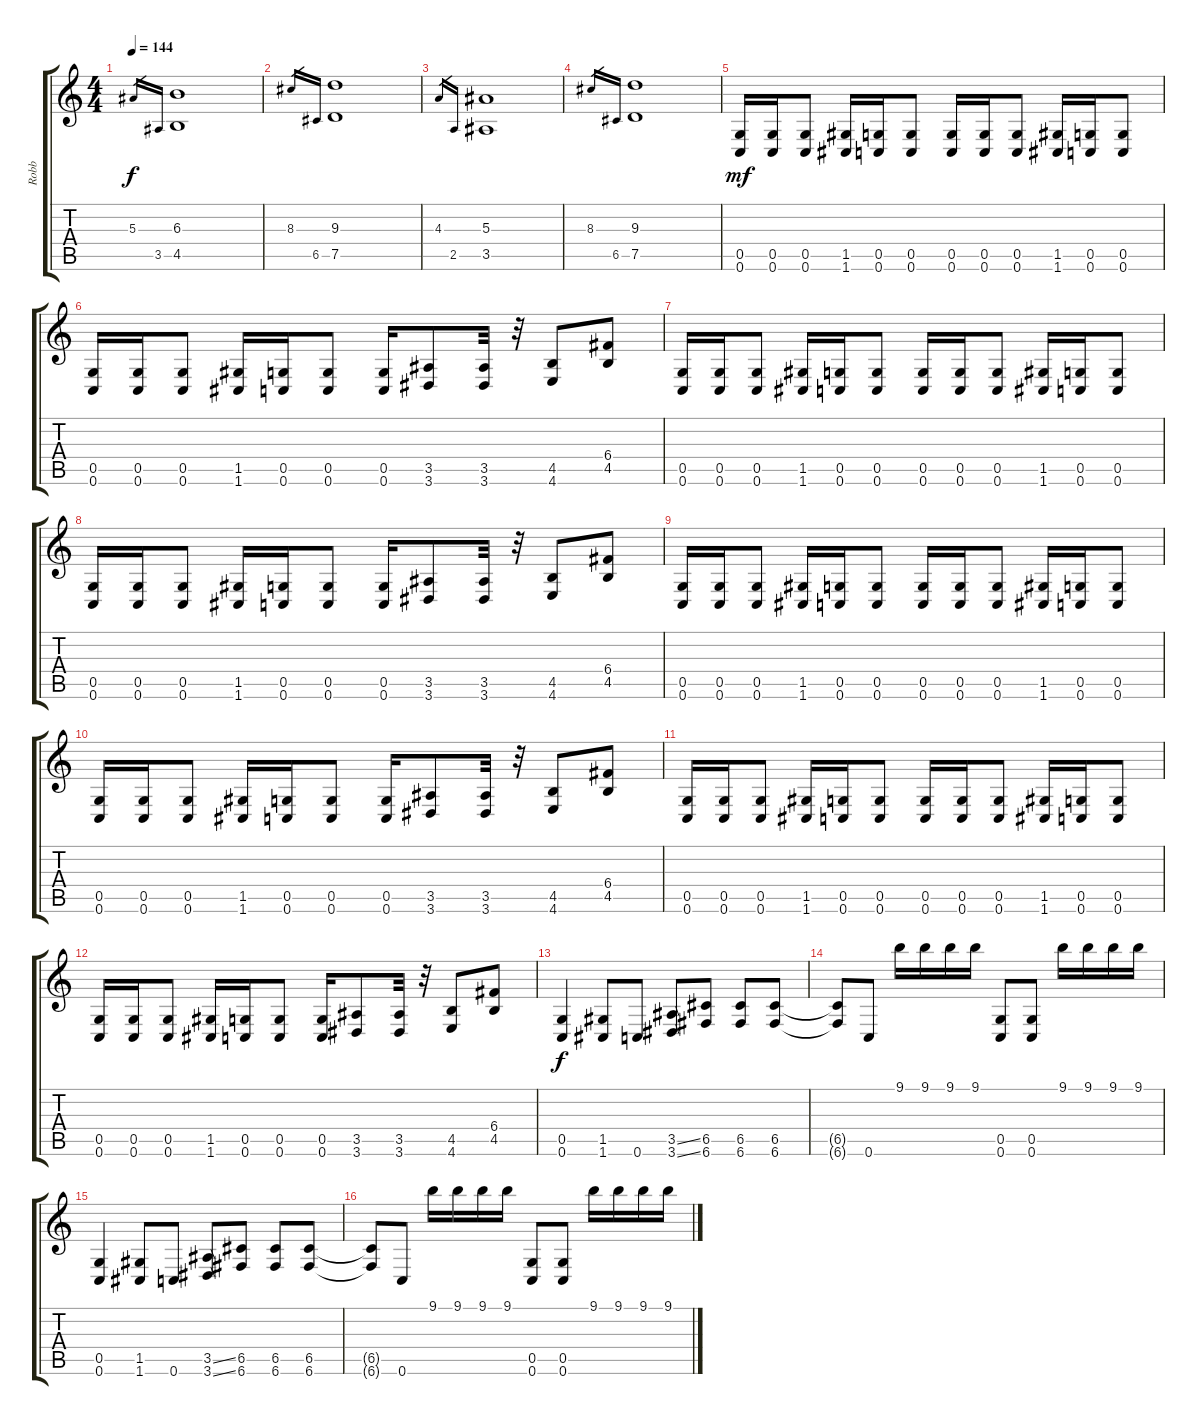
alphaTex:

\track ("Robb" "Robb") {instrument distortionguitar}
\staff {score tabs}
\tuning (D4 A3 F3 C3 G2 C2) {hide}
\ts (4 4)
\tempo 144
\clef g2
\ks c
5.3.16{gr dy f} 3.5.16{gr} (6.3 4.5).1 |
8.3.16{gr} 6.5.16{gr} (9.3 7.5).1 |
4.3.16{gr} 2.5.16{gr} (5.3 3.5).1 |
8.3.16{gr} 6.5.16{gr} (9.3 7.5).1 |
(0.5 0.6).16{dy mf} (0.5 0.6).16 (0.5 0.6).8 (1.5 1.6).16 (0.5 0.6).16 (0.5 0.6).8 (0.5 0.6).16 (0.5 0.6).16 (0.5 0.6).8 (1.5 1.6).16 (0.5 0.6).16 (0.5 0.6).8 |
(0.5 0.6).16 (0.5 0.6).16 (0.5 0.6).8 (1.5 1.6).16 (0.5 0.6).16 (0.5 0.6).8 (0.5 0.6).16 (3.5 3.6).8 (3.5 3.6).32 r.32 (4.5 4.6).8 (6.4 4.5).8 |
(0.5 0.6).16 (0.5 0.6).16 (0.5 0.6).8 (1.5 1.6).16 (0.5 0.6).16 (0.5 0.6).8 (0.5 0.6).16 (0.5 0.6).16 (0.5 0.6).8 (1.5 1.6).16 (0.5 0.6).16 (0.5 0.6).8 |
(0.5 0.6).16 (0.5 0.6).16 (0.5 0.6).8 (1.5 1.6).16 (0.5 0.6).16 (0.5 0.6).8 (0.5 0.6).16 (3.5 3.6).8 (3.5 3.6).32 r.32 (4.5 4.6).8 (6.4 4.5).8 |
(0.5 0.6).16 (0.5 0.6).16 (0.5 0.6).8 (1.5 1.6).16 (0.5 0.6).16 (0.5 0.6).8 (0.5 0.6).16 (0.5 0.6).16 (0.5 0.6).8 (1.5 1.6).16 (0.5 0.6).16 (0.5 0.6).8 |
(0.5 0.6).16 (0.5 0.6).16 (0.5 0.6).8 (1.5 1.6).16 (0.5 0.6).16 (0.5 0.6).8 (0.5 0.6).16 (3.5 3.6).8 (3.5 3.6).32 r.32 (4.5 4.6).8 (6.4 4.5).8 |
(0.5 0.6).16 (0.5 0.6).16 (0.5 0.6).8 (1.5 1.6).16 (0.5 0.6).16 (0.5 0.6).8 (0.5 0.6).16 (0.5 0.6).16 (0.5 0.6).8 (1.5 1.6).16 (0.5 0.6).16 (0.5 0.6).8 |
(0.5 0.6).16 (0.5 0.6).16 (0.5 0.6).8 (1.5 1.6).16 (0.5 0.6).16 (0.5 0.6).8 (0.5 0.6).16 (3.5 3.6).8 (3.5 3.6).32 r.32 (4.5 4.6).8 (6.4 4.5).8 |
(0.5 0.6).4{dy f} (1.5 1.6).8 0.6.8 (3.5{ss} 3.6{ss}).8 (6.5 6.6).8 (6.5 6.6).8 (6.5 6.6).8 |
(6.5{t} 6.6{t}).8 0.6.8 9.1.16 9.1.16 9.1.16 9.1.16 (0.5 0.6).8 (0.5 0.6).8 9.1.16 9.1.16 9.1.16 9.1.16 |
(0.5 0.6).4 (1.5 1.6).8 0.6.8 (3.5{ss} 3.6{ss}).8 (6.5 6.6).8 (6.5 6.6).8 (6.5 6.6).8 |
(6.5{t} 6.6{t}).8 0.6.8 9.1.16 9.1.16 9.1.16 9.1.16 (0.5 0.6).8 (0.5 0.6).8 9.1.16 9.1.16 9.1.16 9.1.16
